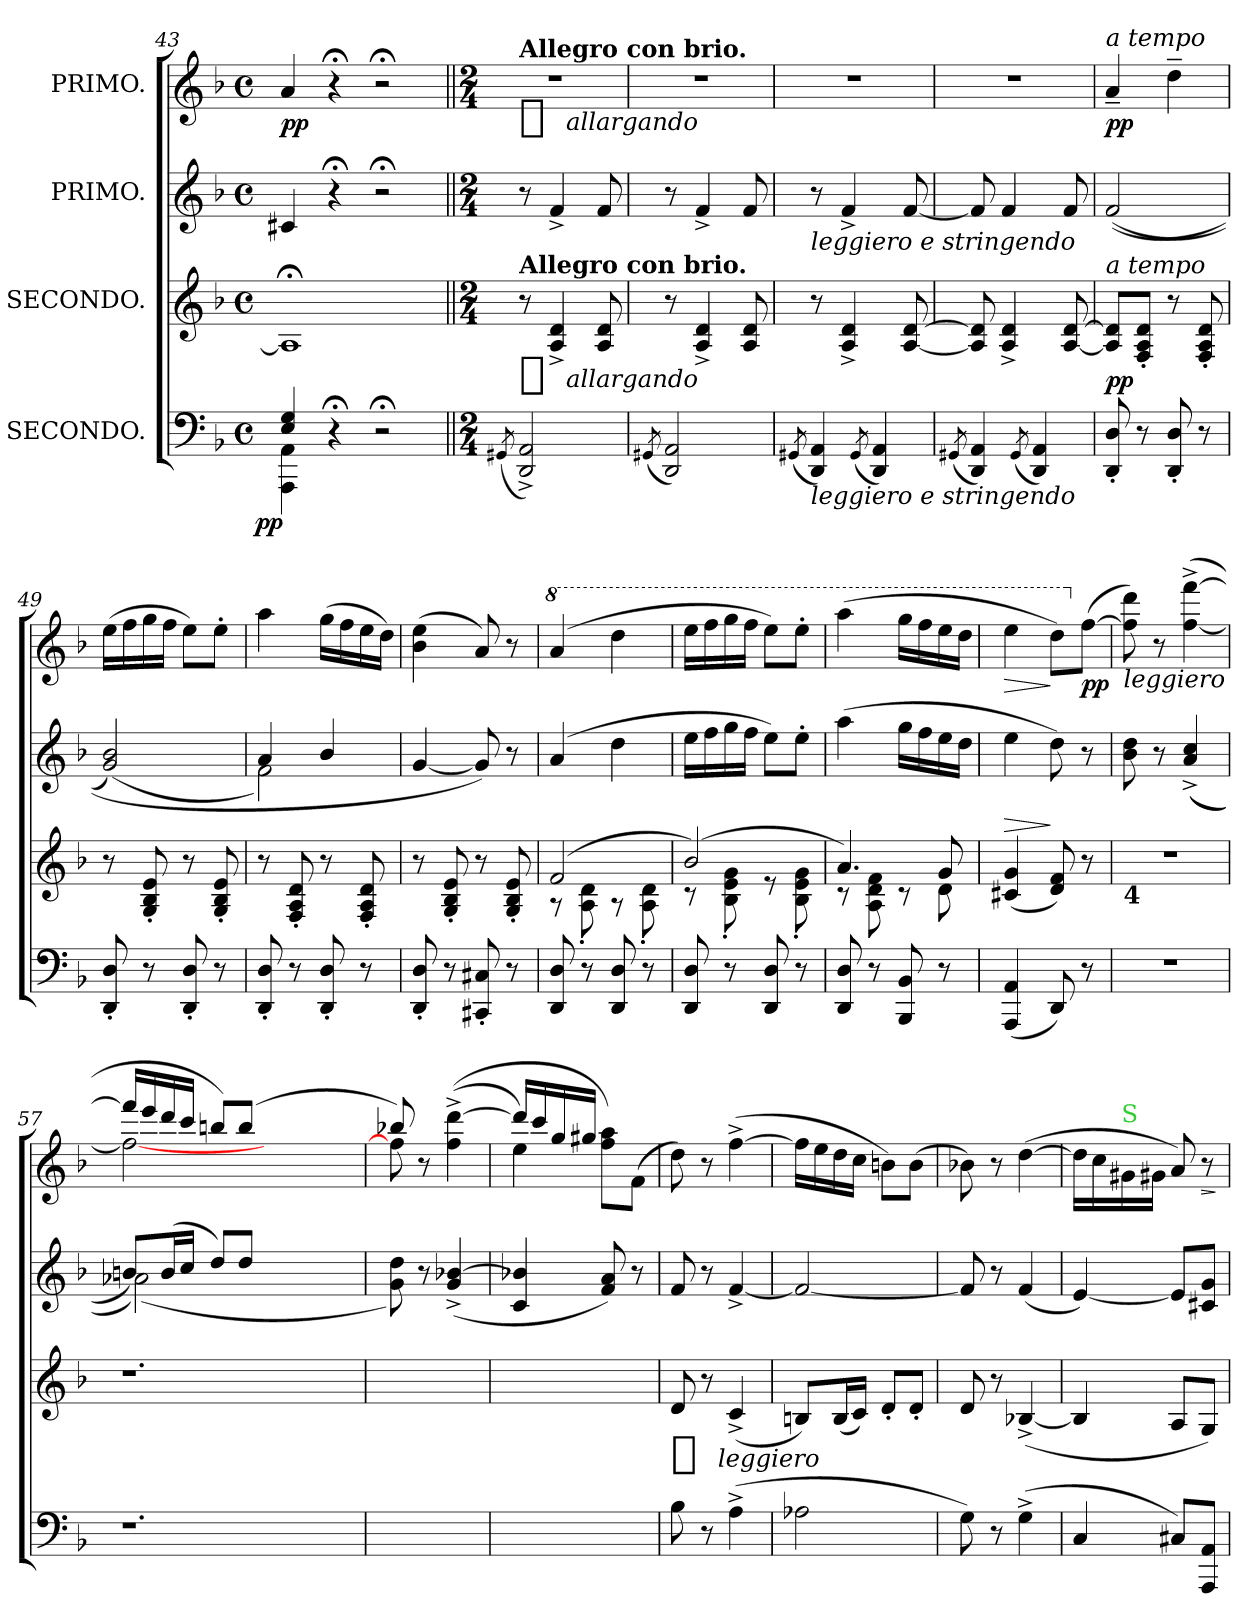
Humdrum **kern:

**kern	**dynam	**kern	**dynam	**kern	**kern	**dynam
*part4	*part4	*part3	*part3	*part2	*part1	*part1
*staff4	*staff4	*staff3	*staff3	*staff2	*staff1	*staff1
*I"SECONDO.	*	*I"SECONDO.	*	*I"PRIMO.	*I"PRIMO.	*
*clefF4	*	*clefG2	*	*clefG2	*clefG2	*
*k[b-]	*	*k[b-]	*	*k[b-]	*k[b-]	*
*d:	*	*d:	*	*d:	*d:	*
*M4/4	*	*M4/4	*	*M4/4	*M4/4	*
*met(c)	*	*met(c)	*	*met(c)	*met(c)	*
=43	=43	=43	=43	=43	=43	=43
*^	*	*	*	*	*	*
!	!	!LO:DY:b:rj	!	!	!	!	!
4E/ 4G/	4AAA\ 4AA\	pp	1A;<]	.	4c#X/	4a/	pp
4r;<	4ryy	.	.	.	4r;<	4r;<	.
2r;<	2ryy	.	.	.	2r;<	2r;<	.
*v	*v	*	*	*	*	*	*
=44||	=44||	=44||	=44||	=44||	=44||	=44||
*M2/4	*	*M2/4	*	*M2/4	*M2/4	*
(<8qGG#X/	.	.	.	.	.	.
!	!	!	!	!	!LO:TX:a:B:t=Allegro con brio.	!
!	!	!LO:TX:a:B:t=Allegro con brio.	!	!	!	!
!	!	!	!LO:DY:t=%s allargando	!	!	!LO:DY:t=%s allargando
2DD^>/ 2AA^>/)	.	8r	f	8r	2r	f
.	.	4A^>/ 4d^>/	.	4f^>/	.	.
.	.	8A/ 8d/	.	8f/	.	.
=45	=45	=45	=45	=45	=45	=45
(<8qGG#X/	.	.	.	.	.	.
2DD/ 2AA/)	.	8r	.	8r	2r	.
.	.	4A^>/ 4d^>/	.	4f^>/	.	.
.	.	8A/ 8d/	.	8f/	.	.
=46	=46	=46	=46	=46	=46	=46
(<8qGG#X/	.	.	.	.	.	.
!	!	!	!	!LO:TX:b:i:t=leggiero e stringendo	!	!
!LO:TX:b:i:t=leggiero e stringendo	!	!	!	!	!	!
4DD/ 4AA/)	.	8r	.	8r	2r	.
.	.	4A^>/ 4d^>/	.	4f^>/	.	.
(<8qGG#/	.	.	.	.	.	.
4DD/ 4AA/)	.	.	.	.	.	.
.	.	[8A/ [8d/	.	[8f/	.	.
=47	=47	=47	=47	=47	=47	=47
(<8qGG#X/	.	.	.	.	.	.
4DD/ 4AA/)	.	8A]/ 8d]/	.	8f/]	2r	.
.	.	4A^>/ 4d^>/	.	4f/	.	.
(<8qGG#/	.	.	.	.	.	.
4DD/ 4AA/)	.	.	.	.	.	.
.	.	[8A/ [8d/	.	8f/	.	.
=48	=48	=48	=48	=48	=48	=48
!	!	!	!	!	!LO:TX:a:i:t=a tempo	!
!	!	!LO:TX:a:i:t=a tempo	!	!	!	!
8DD'/ 8D'/	.	8A]/ 8d]/L	pp	((>2f/	4a~/	pp
8r	.	8F'/ 8A'/ 8d'/J	.	.	.	.
8DD'/ 8D'/	.	8r	.	.	4dd~\	.
8r	.	8F'/ 8A'/ 8d'/	.	.	.	.
=49	=49	=49	=49	=49	=49	=49
8DD'/ 8D'/	.	8r	.	(2g/ 2b-/)	(16ee\LL	.
.	.	.	.	.	16ff\	.
8r	.	8G'/ 8B-'/ 8e'/	.	.	16gg\	.
.	.	.	.	.	16ff\JJ	.
8DD'/ 8D'/	.	8r	.	.	8ee\L)	.
8r	.	8G'/ 8B-'/ 8e'/	.	.	8ee'\J	.
=50	=50	=50	=50	=50	=50	=50
*	*	*	*	*^	*	*
8DD'/ 8D'/	.	8r	.	4a/	2f\)	4aa\	.
8r	.	8F'/ 8A'/ 8d'/	.	.	.	.	.
8DD'/ 8D'/	.	8r	.	4b-/	.	(16gg\LL	.
.	.	.	.	.	.	16ff\	.
8r	.	8F'/ 8A'/ 8d'/	.	.	.	16ee\	.
.	.	.	.	.	.	16dd\JJ)	.
*	*	*	*	*v	*v	*	*
=51	=51	=51	=51	=51	=51	=51
8DD'/ 8D'/	.	8r	.	[4g/	(4b-\ 4ee\	.
8r	.	8G'/ 8B-'/ 8e'/	.	.	.	.
8CC#X'/ 8C#X'/	.	8r	.	8g/])	8a/)	.
8r	.	8G'/ 8B-'/ 8e'/	.	8r	8r	.
=52	=52	=52	=52	=52	=52	=52
*	*	*^	*	*	*	*
*	*	*	*	*	*	*8va	*
8DD/ 8D/	.	(2f/	8r	.	(4a/	(4aa/	.
8r	.	.	8A'\ 8d'\	.	.	.	.
8DD/ 8D/	.	.	8r	.	4dd\	4ddd\	.
8r	.	.	8A'\ 8d'\	.	.	.	.
=53	=53	=53	=53	=53	=53	=53	=53
8DD/ 8D/	.	(2b-/)	8r	.	16ee\LL	16eee\LL	.
.	.	.	.	.	16ff\	16fff\	.
8r	.	.	8B-'\ 8e'\ 8g'\	.	16gg\	16ggg\	.
.	.	.	.	.	16ff\JJ	16fff\JJ	.
8DD/ 8D/	.	.	8r	.	8ee\L)	8eee\L)	.
8r	.	.	8B-'\ 8e'\ 8g'\	.	8ee'\J	8eee'\J	.
=54	=54	=54	=54	=54	=54	=54	=54
8DD/ 8D/	.	4.a/)	8r	.	(4aa\	(4aaa\	.
8r	.	.	8A\ 8d\ 8f\	.	.	.	.
8BBB-/ 8BB-/	.	.	8r	.	16gg\LL	16ggg\LL	.
.	.	.	.	.	16ff\	16fff\	.
8r	.	8g/	8d\	.	16ee\	16eee\	.
.	.	.	.	.	16dd\JJ	16ddd\JJ	.
*	*	*v	*v	*	*	*	*
=55	=55	=55	=55	=55	=55	=55
!	!	!	!LO:HP:b	!	!	!
!	!	!	!LO:HP:n=1:a	!	!	!LO:HP:n=1:b
(4AAA/ 4AA/	.	(4c#X/ 4g/	> >	4ee\	4eee\	> >
8DD/)	.	8d/ 8f/)	] ]	8dd\)	8ddd\L)	] ]
*	*	*	*	*	*X8va	*
8r	.	8r	.	8r	([8ff\J	p p
=56	=56	=56	=56	=56	=56	=56
!	!	!	!	!	!LO:TX:b:i:t=leggiero	!
!	!	!LO:TX:b:B:t=4	!	!	!	!
2r	.	2r	.	8b-\ 8dd\	8ff]\ 8ddd\)	.
.	.	.	.	8r	8r	.
.	.	.	.	(>(<4a^>/ 4cc^>/	([4ff^\ [4fff^\	.
=57	=57	=57	=57	=57	=57	=57
*	*	*	*	*^	*^	*
1.r	.	1.r	.	8bn/L)	(2a-X\)	16fff/LL]	2ff\_	.
.	.	.	.	.	.	16eee/	.	.
.	.	.	.	(16b/L	.	16ddd/	.	.
.	.	.	.	16cc/JJ	.	16ccc/JJ	.	.
.	.	.	.	8dd/L)	.	8bbn/L)	.	.
.	.	.	.	8dd/J	.	(8bb/J	.	.
.	.	.	.	1ryy	1ryy	1ryy	1ryy	.
*	*	*	*	*v	*v	*	*	*
=58	=58	=58	=58	=58	=58	=58	=58
2ryy	.	2ryy	.	8g\ 8dd\)	8bb-X/)	8ff\]	.
.	.	.	.	8r	8r	8ryy	.
.	.	.	.	(>4g^>/ [4b-X^>/	((<4ff^\ [4ddd^\	4ryy	.
=59	=59	=59	=59	=59	=59	=59	=59
2ryy	.	2ryy	.	4c/ 4b-X]/	16ddd/LL]	4ee\)	.
.	.	.	.	.	16ccc/	.	.
.	.	.	.	.	16gg/	.	.
.	.	.	.	.	16gg#X/JJ	.	.
.	.	.	.	8f/ 8a/)	8ff\ 8aa\L)	4ryy	.
.	.	.	.	8r	(8f\J	.	.
*	*	*	*	*	*v	*v	*
=60	=60	=60	=60	=60	=60	=60
!	!	!	!LO:DY:t=%s leggiero	!	!	!
8B-\	.	8d/	p	8f/	8dd\)	.
8r	.	8r	.	8r	8r	.
(4A^\	.	(4c^>/	.	[4f^>/	([4ff^\	.
=61	=61	=61	=61	=61	=61	=61
2A-X\	.	8Bn/L)	.	2f/_	16ff\LL]	.
.	.	.	.	.	16ee\	.
.	.	(16B/L	.	.	16dd\	.
.	.	16c/JJ)	.	.	16cc\JJ	.
.	.	8d'/L	.	.	8bn\L)	.
.	.	8d'/J	.	.	(8b\J	.
=62	=62	=62	=62	=62	=62	=62
8G\)	.	8d/	.	8f/]	8b-X\)	.
8r	.	8r	.	8r	8r	.
(4G^\	.	([4B-X^>/	.	(4f/	([4dd\	.
=63	=63	=63	=63	=63	=63	=63
4C/	.	4B-/]	.	[4e/)	16dd\LL]	.
.	.	.	.	.	16cc\	.
!	!	!	!	!	!LO:TX:a:color=limegreen:t=S	!
.	.	.	.	.	16g#X\	.
.	.	.	.	.	16g#X\JJ	.
8C#X/L)	.	8A/L	.	8e/L]	8a/)	.
!	!	!	!	!	!	!LO:HP:b
8AAA/ 8AA/J	.	8G/J)	.	8c#X/ 8g/J	8r	>
.	.	.	.	.	.	]
=	=	=	=	=	=	=
*-	*-	*-	*-	*-	*-	*-
